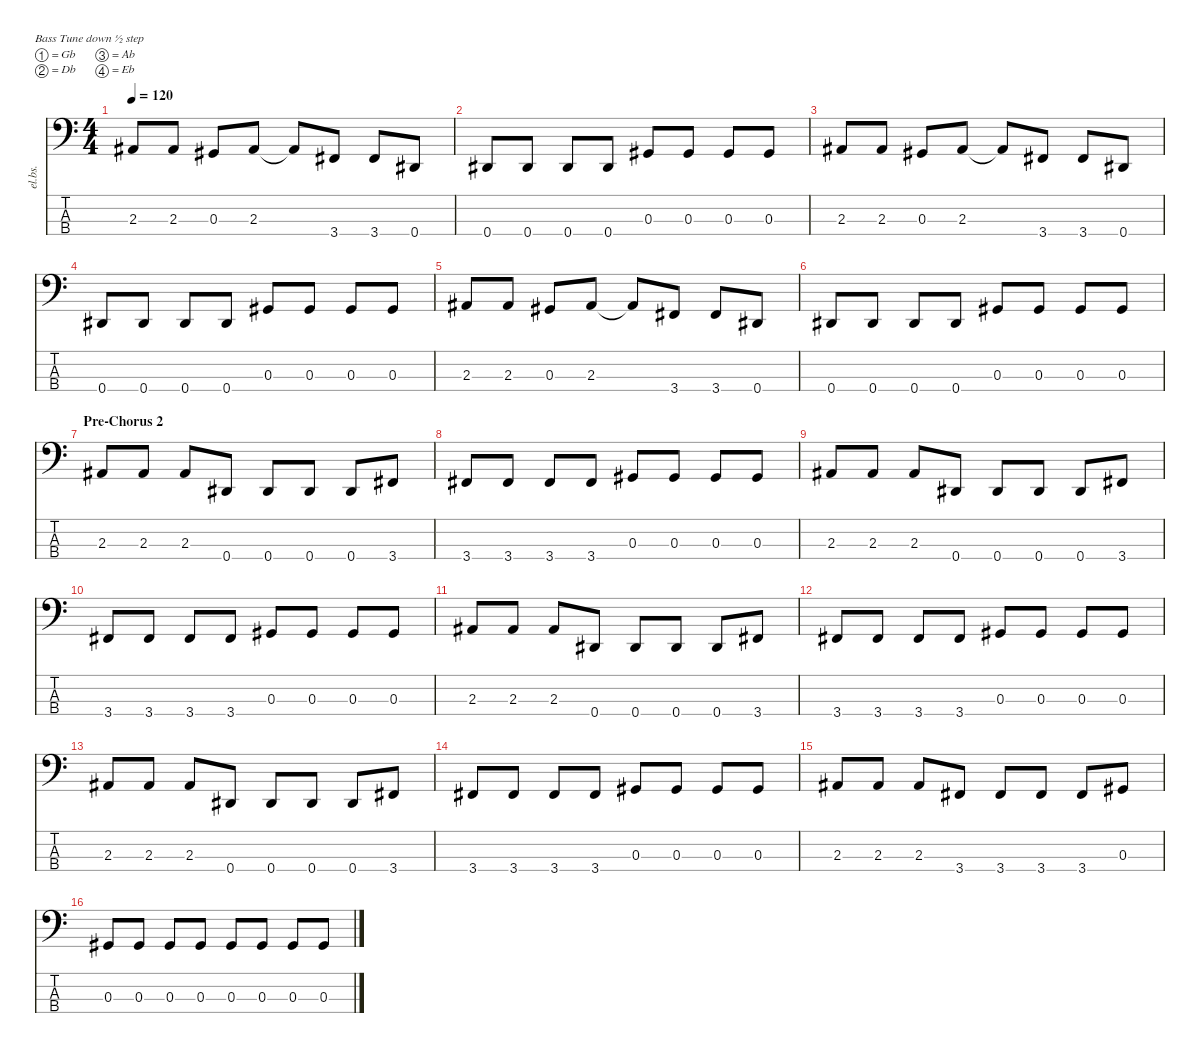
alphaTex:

\defaultSystemsLayout 4
\hideDynamics
\bracketExtendMode nobrackets
\otherSystemsTrackNameOrientation horizontal
\track ("D'arcy Wretzky" "el.bs.") {instrument electricbasspick}
\staff {score tabs}
\tuning (Gb2 Db2 Ab1 Eb1)
\ts (4 4)
\tempo 120
\clef f4
\ks c
2.3{acc #}.8{dy mf beam Up} 2.3{acc #}.8{beam Up} 0.3{acc #}.8{beam Up} 2.3{acc #}.8{beam Up} 2.3{t acc #}.8{beam Up} 3.4{acc #}.8{beam Up} 3.4{acc #}.8{beam Up} 0.4{acc #}.8{beam Up} |
0.4{acc #}.8{beam Up} 0.4{acc #}.8{beam Up} 0.4{acc #}.8{beam Up} 0.4{acc #}.8{beam Up} 0.3{acc #}.8{beam Up} 0.3{acc #}.8{beam Up} 0.3{acc #}.8{beam Up} 0.3{acc #}.8{beam Up} |
2.3{acc #}.8{beam Up} 2.3{acc #}.8{beam Up} 0.3{acc #}.8{beam Up} 2.3{acc #}.8{beam Up} 2.3{t acc #}.8{beam Up} 3.4{acc #}.8{beam Up} 3.4{acc #}.8{beam Up} 0.4{acc #}.8{beam Up} |
0.4{acc #}.8{beam Up} 0.4{acc #}.8{beam Up} 0.4{acc #}.8{beam Up} 0.4{acc #}.8{beam Up} 0.3{acc #}.8{beam Up} 0.3{acc #}.8{beam Up} 0.3{acc #}.8{beam Up} 0.3{acc #}.8{beam Up} |
2.3{acc #}.8{beam Up} 2.3{acc #}.8{beam Up} 0.3{acc #}.8{beam Up} 2.3{acc #}.8{beam Up} 2.3{t acc #}.8{beam Up} 3.4{acc #}.8{beam Up} 3.4{acc #}.8{beam Up} 0.4{acc #}.8{beam Up} |
0.4{acc #}.8{beam Up} 0.4{acc #}.8{beam Up} 0.4{acc #}.8{beam Up} 0.4{acc #}.8{beam Up} 0.3{acc #}.8{beam Up} 0.3{acc #}.8{beam Up} 0.3{acc #}.8{beam Up} 0.3{acc #}.8{beam Up} |
\section ("" "Pre-Chorus 2")
2.3{acc #}.8{beam Up} 2.3{acc #}.8{beam Up} 2.3{acc #}.8{beam Up} 0.4{acc #}.8{beam Up} 0.4{acc #}.8{beam Up} 0.4{acc #}.8{beam Up} 0.4{acc #}.8{beam Up} 3.4{acc #}.8{beam Up} |
3.4{acc #}.8{beam Up} 3.4{acc #}.8{beam Up} 3.4{acc #}.8{beam Up} 3.4{acc #}.8{beam Up} 0.3{acc #}.8{beam Up} 0.3{acc #}.8{beam Up} 0.3{acc #}.8{beam Up} 0.3{acc #}.8{beam Up} |
2.3{acc #}.8{beam Up} 2.3{acc #}.8{beam Up} 2.3{acc #}.8{beam Up} 0.4{acc #}.8{beam Up} 0.4{acc #}.8{beam Up} 0.4{acc #}.8{beam Up} 0.4{acc #}.8{beam Up} 3.4{acc #}.8{beam Up} |
3.4{acc #}.8{beam Up} 3.4{acc #}.8{beam Up} 3.4{acc #}.8{beam Up} 3.4{acc #}.8{beam Up} 0.3{acc #}.8{beam Up} 0.3{acc #}.8{beam Up} 0.3{acc #}.8{beam Up} 0.3{acc #}.8{beam Up} |
2.3{acc #}.8{beam Up} 2.3{acc #}.8{beam Up} 2.3{acc #}.8{beam Up} 0.4{acc #}.8{beam Up} 0.4{acc #}.8{beam Up} 0.4{acc #}.8{beam Up} 0.4{acc #}.8{beam Up} 3.4{acc #}.8{beam Up} |
3.4{acc #}.8{beam Up} 3.4{acc #}.8{beam Up} 3.4{acc #}.8{beam Up} 3.4{acc #}.8{beam Up} 0.3{acc #}.8{beam Up} 0.3{acc #}.8{beam Up} 0.3{acc #}.8{beam Up} 0.3{acc #}.8{beam Up} |
2.3{acc #}.8{beam Up} 2.3{acc #}.8{beam Up} 2.3{acc #}.8{beam Up} 0.4{acc #}.8{beam Up} 0.4{acc #}.8{beam Up} 0.4{acc #}.8{beam Up} 0.4{acc #}.8{beam Up} 3.4{acc #}.8{beam Up} |
3.4{acc #}.8{beam Up} 3.4{acc #}.8{beam Up} 3.4{acc #}.8{beam Up} 3.4{acc #}.8{beam Up} 0.3{acc #}.8{beam Up} 0.3{acc #}.8{beam Up} 0.3{acc #}.8{beam Up} 0.3{acc #}.8{beam Up} |
2.3{acc #}.8{beam Up} 2.3{acc #}.8{beam Up} 2.3{acc #}.8{beam Up} 3.4{acc #}.8{beam Up} 3.4{acc #}.8{beam Up} 3.4{acc #}.8{beam Up} 3.4{acc #}.8{beam Up} 0.3{acc #}.8{beam Up} |
0.3{acc #}.8{beam Up} 0.3{acc #}.8{beam Up} 0.3{acc #}.8{beam Up} 0.3{acc #}.8{beam Up} 0.3{acc #}.8{beam Up} 0.3{acc #}.8{beam Up} 0.3{acc #}.8{beam Up} 0.3{acc #}.8{beam Up}
